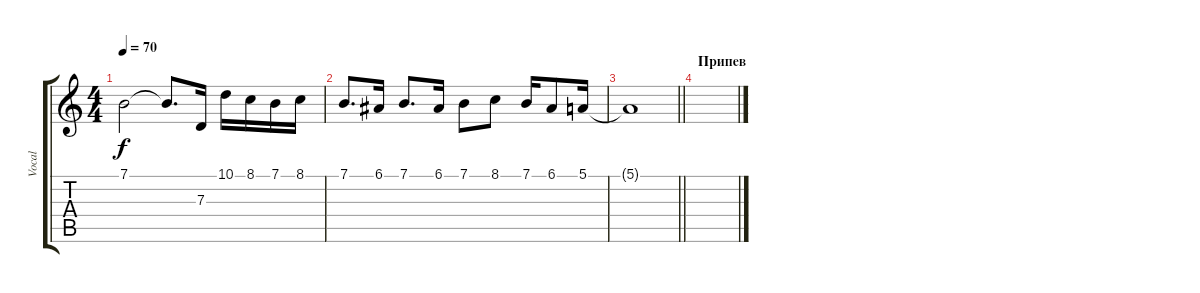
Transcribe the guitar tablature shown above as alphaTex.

\track ("Vocal" "Vocal") {instrument acousticgrandpiano}
\staff {score tabs}
\tuning (E4 B3 G3 D3 A2 E2) {hide}
\ts (4 4)
\tempo 70
\clef g2
\ks c
7.1.2{dy f} 7.1{t}.8{d} 7.3.16 10.1.16 8.1.16 7.1.16 8.1.16 |
7.1.8{d} 6.1.16 7.1.8{d} 6.1.16 7.1.8 8.1.8 7.1.16 6.1.8 5.1.16 |
\barLineRight lightlight
5.1{t}.1 |
\section ("" "Припев")
